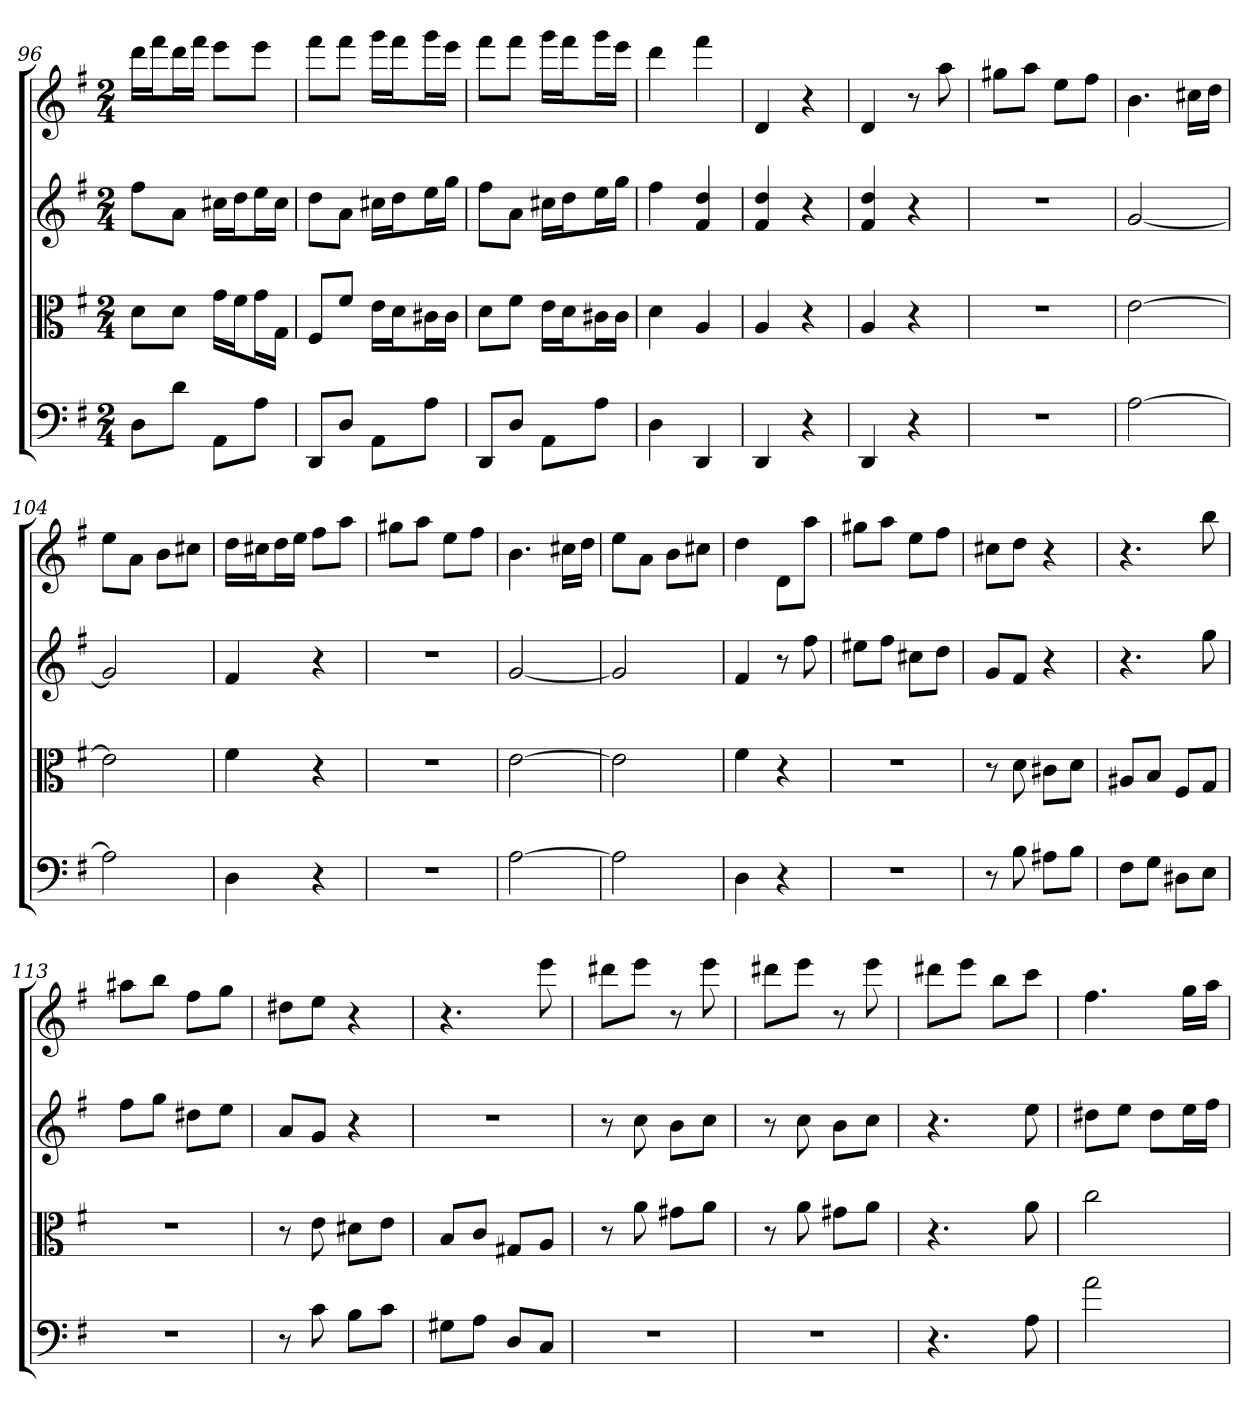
**kern	**kern	**kern	**kern
*part4	*part3	*part2	*part1
*staff4	*staff3	*staff2	*staff1
*clefF4	*clefC3	*	*
*k[f#]	*k[f#]	*k[f#]	*k[f#]
*G:	*G:	*G:	*G:
*M2/4	*M2/4	*M2/4	*M2/4
=96	=96	=96	=96
8D\L	8d\L	8ff#L	16dddLL
.	.	.	16fff#J
8d\J	8d\J	8aJ	16dddL
.	.	.	16fff#JJ
8AA\L	16g\LL	16cc#XLL	8eeeL
.	16f#\J	16ddJ	.
8A\J	16g\L	16eeL	8eeeJ
.	16G\JJ	16cc#JJ	.
=97	=97	=97	=97
8DD/L	8F#/L	8ddL	8fff#L
8D/J	8f#/J	8aJ	8fff#J
8AA\L	16e\LL	16cc#XLL	16gggLL
.	16d\J	16ddJ	16fff#J
8A\J	16c#X\L	16eeL	16gggL
.	16c#\JJ	16ggJJ	16eeeJJ
=98	=98	=98	=98
8DD/L	8d\L	8ff#L	8fff#L
8D/J	8f#\J	8aJ	8fff#J
8AA\L	16e\LL	16cc#XLL	16gggLL
.	16d\J	16ddJ	16fff#J
8A\J	16c#X\L	16eeL	16gggL
.	16c#\JJ	16ggJJ	16eeeJJ
=99	=99	=99	=99
4D	4d	4ff#	4ddd
4DD	4A	4f# 4dd	4fff#
=100	=100	=100	=100
4DD	4A	4f# 4dd	4d
4r	4r	4r	4r
=101	=101	=101	=101
4DD	4A	4f# 4dd	4d
4r	4r	4r	8r
.	.	.	8aa
=102	=102	=102	=102
2r	2r	2r	8gg#XL
.	.	.	8aaJ
.	.	.	8eeL
.	.	.	8ff#J
=103	=103	=103	=103
[2A	[2e	[2g	4.b
.	.	.	16cc#XLL
.	.	.	16ddJJ
=104	=104	=104	=104
2A]	2e]	2g]	8eeL
.	.	.	8aJ
.	.	.	8bL
.	.	.	8cc#XJ
=105	=105	=105	=105
4D	4f#	4f#	16ddLL
.	.	.	16cc#XJ
.	.	.	16ddL
.	.	.	16eeJJ
4r	4r	4r	8ff#L
.	.	.	8aaJ
=106	=106	=106	=106
2r	2r	2r	8gg#XL
.	.	.	8aaJ
.	.	.	8eeL
.	.	.	8ff#J
=107	=107	=107	=107
[2A	[2e	[2g	4.b
.	.	.	16cc#XLL
.	.	.	16ddJJ
=108	=108	=108	=108
2A]	2e]	2g]	8eeL
.	.	.	8aJ
.	.	.	8bL
.	.	.	8cc#XJ
=109	=109	=109	=109
4D	4f#	4f#	4dd
4r	4r	8r	8dL
.	.	8ff#	8aaJ
=110	=110	=110	=110
2r	2r	8ee#XL	8gg#XL
.	.	8ff#J	8aaJ
.	.	8cc#XL	8eeL
.	.	8ddJ	8ff#J
=111	=111	=111	=111
8r	8r	8gL	8cc#XL
8B	8d	8f#J	8ddJ
8A#X\L	8c#X\L	4r	4r
8B\J	8d\J	.	.
=112	=112	=112	=112
8F#\L	8A#X/L	4.r	4.r
8G\J	8B/J	.	.
8D#X\L	8F#/L	.	.
8E\J	8G/J	8gg	8bb
=113	=113	=113	=113
2r	2r	8ff#L	8aa#XL
.	.	8ggJ	8bbJ
.	.	8dd#XL	8ff#L
.	.	8eeJ	8ggJ
=114	=114	=114	=114
8r	8r	8aL	8dd#XL
8c	8e	8gJ	8eeJ
8B\L	8d#X\L	4r	4r
8c\J	8e\J	.	.
=115	=115	=115	=115
8G#X\L	8B/L	2r	4.r
8A\J	8c/J	.	.
8D/L	8G#X/L	.	.
8C/J	8A/J	.	8eee
=116	=116	=116	=116
2r	8r	8r	8ddd#XL
.	8a	8cc	8eeeJ
.	8g#X\L	8bL	8r
.	8a\J	8ccJ	8eee
=117	=117	=117	=117
2r	8r	8r	8ddd#XL
.	8a	8cc	8eeeJ
.	8g#X\L	8bL	8r
.	8a\J	8ccJ	8eee
=118	=118	=118	=118
4.r	4.r	4.r	8ddd#XL
.	.	.	8eeeJ
.	.	.	8bbL
8A	8a	8ee	8cccJ
=119	=119	=119	=119
2a	2cc	8dd#XL	4.ff#
.	.	8eeJ	.
.	.	8dd#L	.
.	.	16eeL	16ggLL
.	.	16ff#JJ	16aaJJ
=	=	=	=
*-	*-	*-	*-
